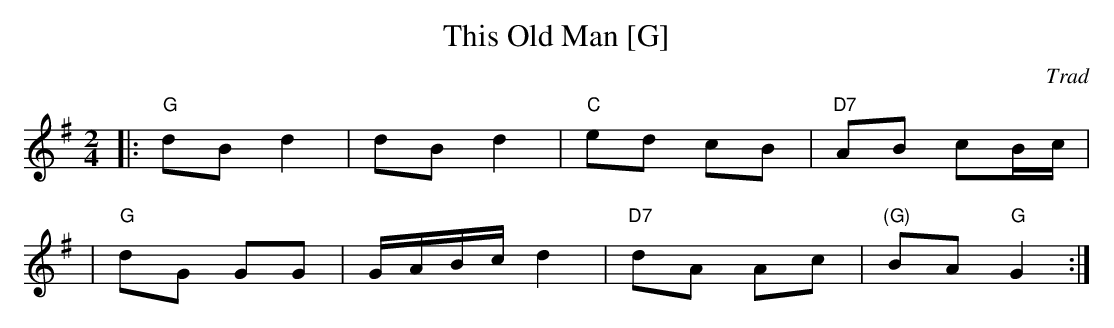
X:1
T: This Old Man [G]
O: Trad
M: 2/4
L: 1/16
K: G
|: "G"d2B2 d4   | d2B2 d4 |  "C"e2d2 c2B2 |  "D7"A2B2    c2Bc |
|  "G"d2G2 G2G2 | GABc d4 | "D7"d2A2 A2c2 | "(G)"B2A2 "G"G4  :|
